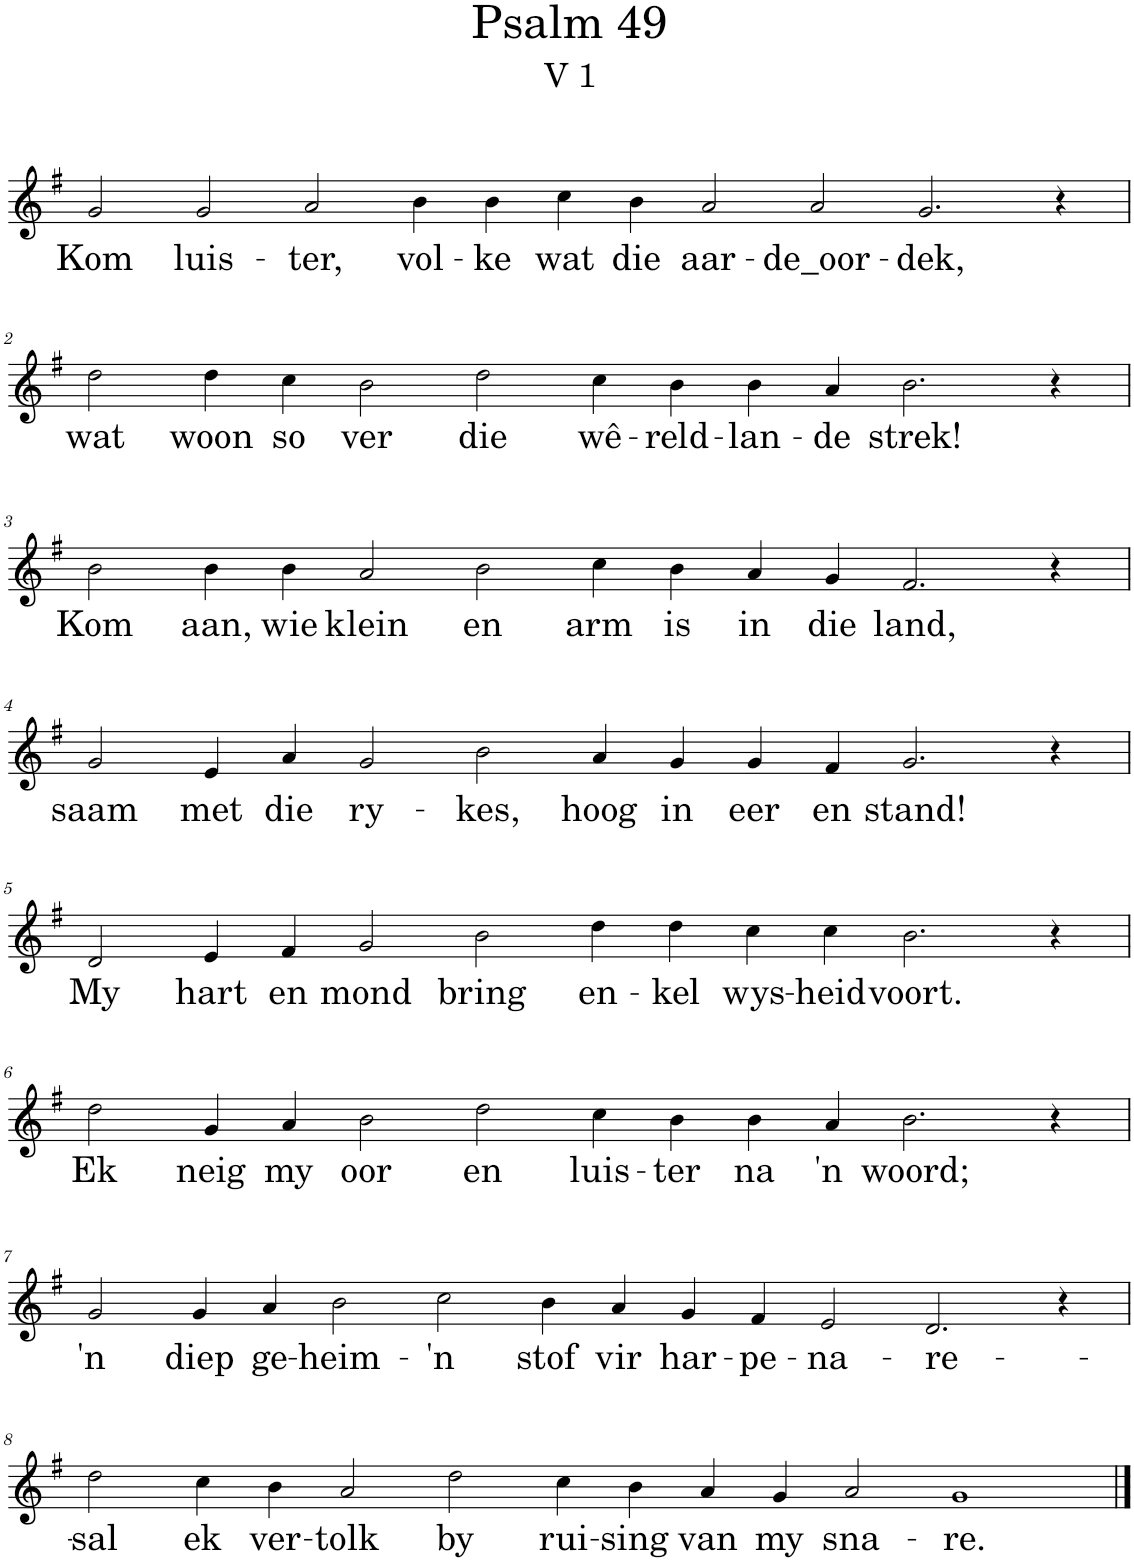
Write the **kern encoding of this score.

**kern	**text
*part1	*part1
*staff1	*staff1
*I"Pipe Organ	*
*I'Org.	*
*clefG2	*
*k[f#]	*
*M18/4	*
=1	=1
!	!LO:LY:b
2g/	Kom
!	!LO:LY:b
2g/	luis-
!	!LO:LY:b
2a/	-ter,
!	!LO:LY:b
4b\	vol-
!	!LO:LY:b
4b\	-ke
!	!LO:LY:b
4cc\	wat
!	!LO:LY:b
4b\	die
!	!LO:LY:b
2a/	aar-
!	!LO:LY:b
2a/	-de_oor-
!	!LO:LY:b
2.g/	-dek,
4r	.
!!LO:LB:g=z
=2	=2
*M16/4	*
!	!LO:LY:b
2dd\	wat
!	!LO:LY:b
4dd\	woon
!	!LO:LY:b
4cc\	so
!	!LO:LY:b
2b\	ver
!	!LO:LY:b
2dd\	die
!	!LO:LY:b
4cc\	wê-
!	!LO:LY:b
4b\	-reld-
!	!LO:LY:b
4b\	-lan-
!	!LO:LY:b
4a/	-de
!	!LO:LY:b
2.b\	strek!
4r	.
!!LO:LB:g=z
=3	=3
!	!LO:LY:b
2b\	Kom
!	!LO:LY:b
4b\	aan,
!	!LO:LY:b
4b\	wie
!	!LO:LY:b
2a/	klein
!	!LO:LY:b
2b\	en
!	!LO:LY:b
4cc\	arm
!	!LO:LY:b
4b\	is
!	!LO:LY:b
4a/	in
!	!LO:LY:b
4g/	die
!	!LO:LY:b
2.f#/	land,
4r	.
!!LO:LB:g=z
=4	=4
!	!LO:LY:b
2g/	saam
!	!LO:LY:b
4e/	met
!	!LO:LY:b
4a/	die
!	!LO:LY:b
2g/	ry-
!	!LO:LY:b
2b\	-kes,
!	!LO:LY:b
4a/	hoog
!	!LO:LY:b
4g/	in
!	!LO:LY:b
4g/	eer
!	!LO:LY:b
4f#/	en
!	!LO:LY:b
2.g/	stand!
4r	.
!!LO:LB:g=z
=5	=5
!	!LO:LY:b
2d/	My
!	!LO:LY:b
4e/	hart
!	!LO:LY:b
4f#/	en
!	!LO:LY:b
2g/	mond
!	!LO:LY:b
2b\	bring
!	!LO:LY:b
4dd\	en-
!	!LO:LY:b
4dd\	-kel
!	!LO:LY:b
4cc\	wys-
!	!LO:LY:b
4cc\	-heid
!	!LO:LY:b
2.b\	voort.
4r	.
!!LO:LB:g=z
=6	=6
!	!LO:LY:b
2dd\	Ek
!	!LO:LY:b
4g/	neig
!	!LO:LY:b
4a/	my
!	!LO:LY:b
2b\	oor
!	!LO:LY:b
2dd\	en
!	!LO:LY:b
4cc\	luis-
!	!LO:LY:b
4b\	-ter
!	!LO:LY:b
4b\	na
!	!LO:LY:b
4a/	'n
!	!LO:LY:b
2.b\	woord;
4r	.
!!LO:LB:g=z
=7	=7
*M18/4	*
!	!LO:LY:b
2g/	'n
!	!LO:LY:b
4g/	diep
!	!LO:LY:b
4a/	ge-
!	!LO:LY:b
2b\	-heim-
!	!LO:LY:b
2cc\	-'n
!	!LO:LY:b
4b\	stof
!	!LO:LY:b
4a/	vir
!	!LO:LY:b
4g/	har-
!	!LO:LY:b
4f#/	-pe-
!	!LO:LY:b
2e/	-na-
!	!LO:LY:b
2.d/	-re-
4r	.
!!LO:LB:g=z
=8	=8
!	!LO:LY:b
2dd\	-sal
!	!LO:LY:b
4cc\	ek
!	!LO:LY:b
4b\	ver-
!	!LO:LY:b
2a/	-tolk
!	!LO:LY:b
2dd\	by
!	!LO:LY:b
4cc\	rui-
!	!LO:LY:b
4b\	-sing
!	!LO:LY:b
4a/	van
!	!LO:LY:b
4g/	my
!	!LO:LY:b
2a/	sna-
!	!LO:LY:b
1g	-re.
==	==
*-	*-
